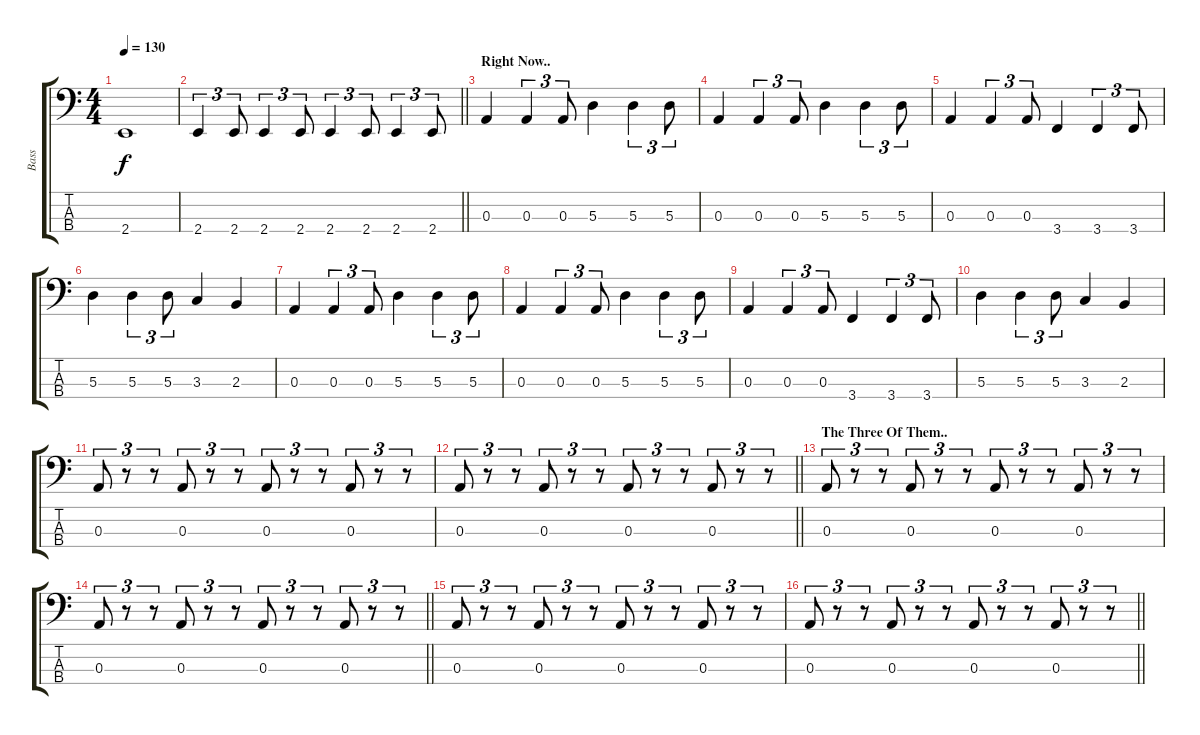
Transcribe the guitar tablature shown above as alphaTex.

\track ("Bass" "Bass") {instrument electricbassfinger}
\staff {score tabs}
\tuning (G2 D2 A1 D1) {hide}
\ts (4 4)
\tempo 130
\clef f4
\ks c
2.4.1{dy f} |
\barLineRight lightlight
2.4.4{tu (3 2)} 2.4.8{tu (3 2)} 2.4.4{tu (3 2)} 2.4.8{tu (3 2)} 2.4.4{tu (3 2)} 2.4.8{tu (3 2)} 2.4.4{tu (3 2)} 2.4.8{tu (3 2)} |
\section ("" "Right Now..")
0.3.4 0.3.4{tu (3 2)} 0.3.8{tu (3 2)} 5.3.4 5.3.4{tu (3 2)} 5.3.8{tu (3 2)} |
0.3.4 0.3.4{tu (3 2)} 0.3.8{tu (3 2)} 5.3.4 5.3.4{tu (3 2)} 5.3.8{tu (3 2)} |
0.3.4 0.3.4{tu (3 2)} 0.3.8{tu (3 2)} 3.4.4 3.4.4{tu (3 2)} 3.4.8{tu (3 2)} |
5.3.4 5.3.4{tu (3 2)} 5.3.8{tu (3 2)} 3.3.4 2.3.4 |
0.3.4 0.3.4{tu (3 2)} 0.3.8{tu (3 2)} 5.3.4 5.3.4{tu (3 2)} 5.3.8{tu (3 2)} |
0.3.4 0.3.4{tu (3 2)} 0.3.8{tu (3 2)} 5.3.4 5.3.4{tu (3 2)} 5.3.8{tu (3 2)} |
0.3.4 0.3.4{tu (3 2)} 0.3.8{tu (3 2)} 3.4.4 3.4.4{tu (3 2)} 3.4.8{tu (3 2)} |
5.3.4 5.3.4{tu (3 2)} 5.3.8{tu (3 2)} 3.3.4 2.3.4 |
0.3.8{tu (3 2)} r.8{tu (3 2)} r.8{tu (3 2)} 0.3.8{tu (3 2)} r.8{tu (3 2)} r.8{tu (3 2)} 0.3.8{tu (3 2)} r.8{tu (3 2)} r.8{tu (3 2)} 0.3.8{tu (3 2)} r.8{tu (3 2)} r.8{tu (3 2)} |
\barLineRight lightlight
0.3.8{tu (3 2)} r.8{tu (3 2)} r.8{tu (3 2)} 0.3.8{tu (3 2)} r.8{tu (3 2)} r.8{tu (3 2)} 0.3.8{tu (3 2)} r.8{tu (3 2)} r.8{tu (3 2)} 0.3.8{tu (3 2)} r.8{tu (3 2)} r.8{tu (3 2)} |
\section ("" "The Three Of Them..")
0.3.8{tu (3 2)} r.8{tu (3 2)} r.8{tu (3 2)} 0.3.8{tu (3 2)} r.8{tu (3 2)} r.8{tu (3 2)} 0.3.8{tu (3 2)} r.8{tu (3 2)} r.8{tu (3 2)} 0.3.8{tu (3 2)} r.8{tu (3 2)} r.8{tu (3 2)} |
\barLineRight lightlight
0.3.8{tu (3 2)} r.8{tu (3 2)} r.8{tu (3 2)} 0.3.8{tu (3 2)} r.8{tu (3 2)} r.8{tu (3 2)} 0.3.8{tu (3 2)} r.8{tu (3 2)} r.8{tu (3 2)} 0.3.8{tu (3 2)} r.8{tu (3 2)} r.8{tu (3 2)} |
0.3.8{tu (3 2)} r.8{tu (3 2)} r.8{tu (3 2)} 0.3.8{tu (3 2)} r.8{tu (3 2)} r.8{tu (3 2)} 0.3.8{tu (3 2)} r.8{tu (3 2)} r.8{tu (3 2)} 0.3.8{tu (3 2)} r.8{tu (3 2)} r.8{tu (3 2)} |
\barLineRight lightlight
0.3.8{tu (3 2)} r.8{tu (3 2)} r.8{tu (3 2)} 0.3.8{tu (3 2)} r.8{tu (3 2)} r.8{tu (3 2)} 0.3.8{tu (3 2)} r.8{tu (3 2)} r.8{tu (3 2)} 0.3.8{tu (3 2)} r.8{tu (3 2)} r.8{tu (3 2)}
